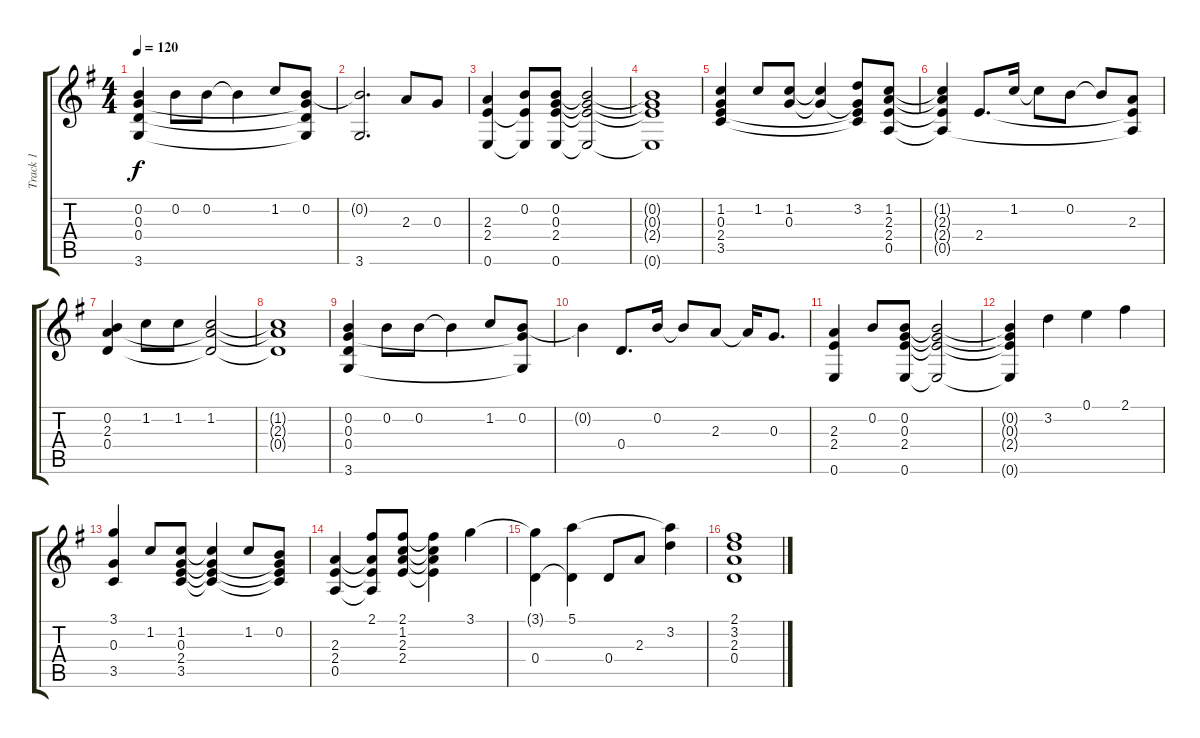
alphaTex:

\track ("Track 1" "Track 1") {instrument acousticguitarsteel}
\staff {score tabs}
\tuning (E4 B3 G3 D3 A2 E2) {hide}
\ts (4 4)
\tempo 120
\clef g2
\ks g
(0.2 0.3 0.4 3.6).4{dy f} 0.2.8 0.2.8 0.2{t}.4 1.2.8 (0.2 0.3{t} 0.4{t} 3.6{t}).8 |
(0.2{t} 3.6).2{d} 2.3.8 0.3.8 |
(2.3 2.4 0.6).4 (0.2 2.4{t} 0.6{t}).8 (0.2 0.3 2.4 0.6).8 (0.2{t} 0.3{t} 2.4{t} 0.6{t}).2 |
(0.2{t} 0.3{t} 2.4{t} 0.6{t}).1 |
(1.2 0.3 2.4 3.5).4 1.2.8 (1.2 0.3).8 (1.2{t} 0.3{t}).4 (3.2 0.3{t} 2.4{t} 3.5{t}).8 (1.2 2.3 2.4 0.5).8 |
(1.2{t} 2.3{t} 2.4{t} 0.5{t}).4 2.4.8{d} 1.2.16 1.2{t}.8 0.2.8 0.2{t}.8 (2.3 2.4{t} 0.5{t}).8 |
(0.2 2.3 0.4).4 1.2.8 1.2.8 (1.2 2.3{t} 0.4{t}).2 |
(1.2{t} 2.3{t} 0.4{t}).1 |
(0.2 0.3 0.4 3.6).4 0.2.8 0.2.8 0.2{t}.4 1.2.8 (0.2 0.3{t} 3.6{t}).8 |
0.2{t}.4 0.4.8{d} 0.2.16 0.2{t}.8 2.3.8 2.3{t}.16 0.3.8{d} |
(2.3 2.4 0.6).4 0.2.8 (0.2 0.3 2.4 0.6).8 (0.2{t} 0.3{t} 2.4{t} 0.6{t}).2 |
(0.2{t} 0.3{t} 2.4{t} 0.6{t}).4 3.2.4 0.1.4 2.1.4 |
(3.1 0.3 3.5).4 1.2.8 (1.2 0.3 2.4 3.5).8 (1.2{t} 0.3{t} 2.4{t} 3.5{t}).4 1.2.8 (0.2 0.3{t} 2.4{t} 3.5{t}).8 |
(2.3 2.4 0.5).4 (2.1 2.3{t} 2.4{t} 0.5{t}).8 (2.1 1.2 2.3 2.4).8 (2.1{t} 1.2{t} 2.3{t} 2.4{t}).4 3.1.4 |
(3.1{t} 0.4).4 (5.1 0.4{t}).4 0.4.8 2.3.8 (5.1{t} 3.2).4 |
(2.1 3.2 2.3 0.4).1
